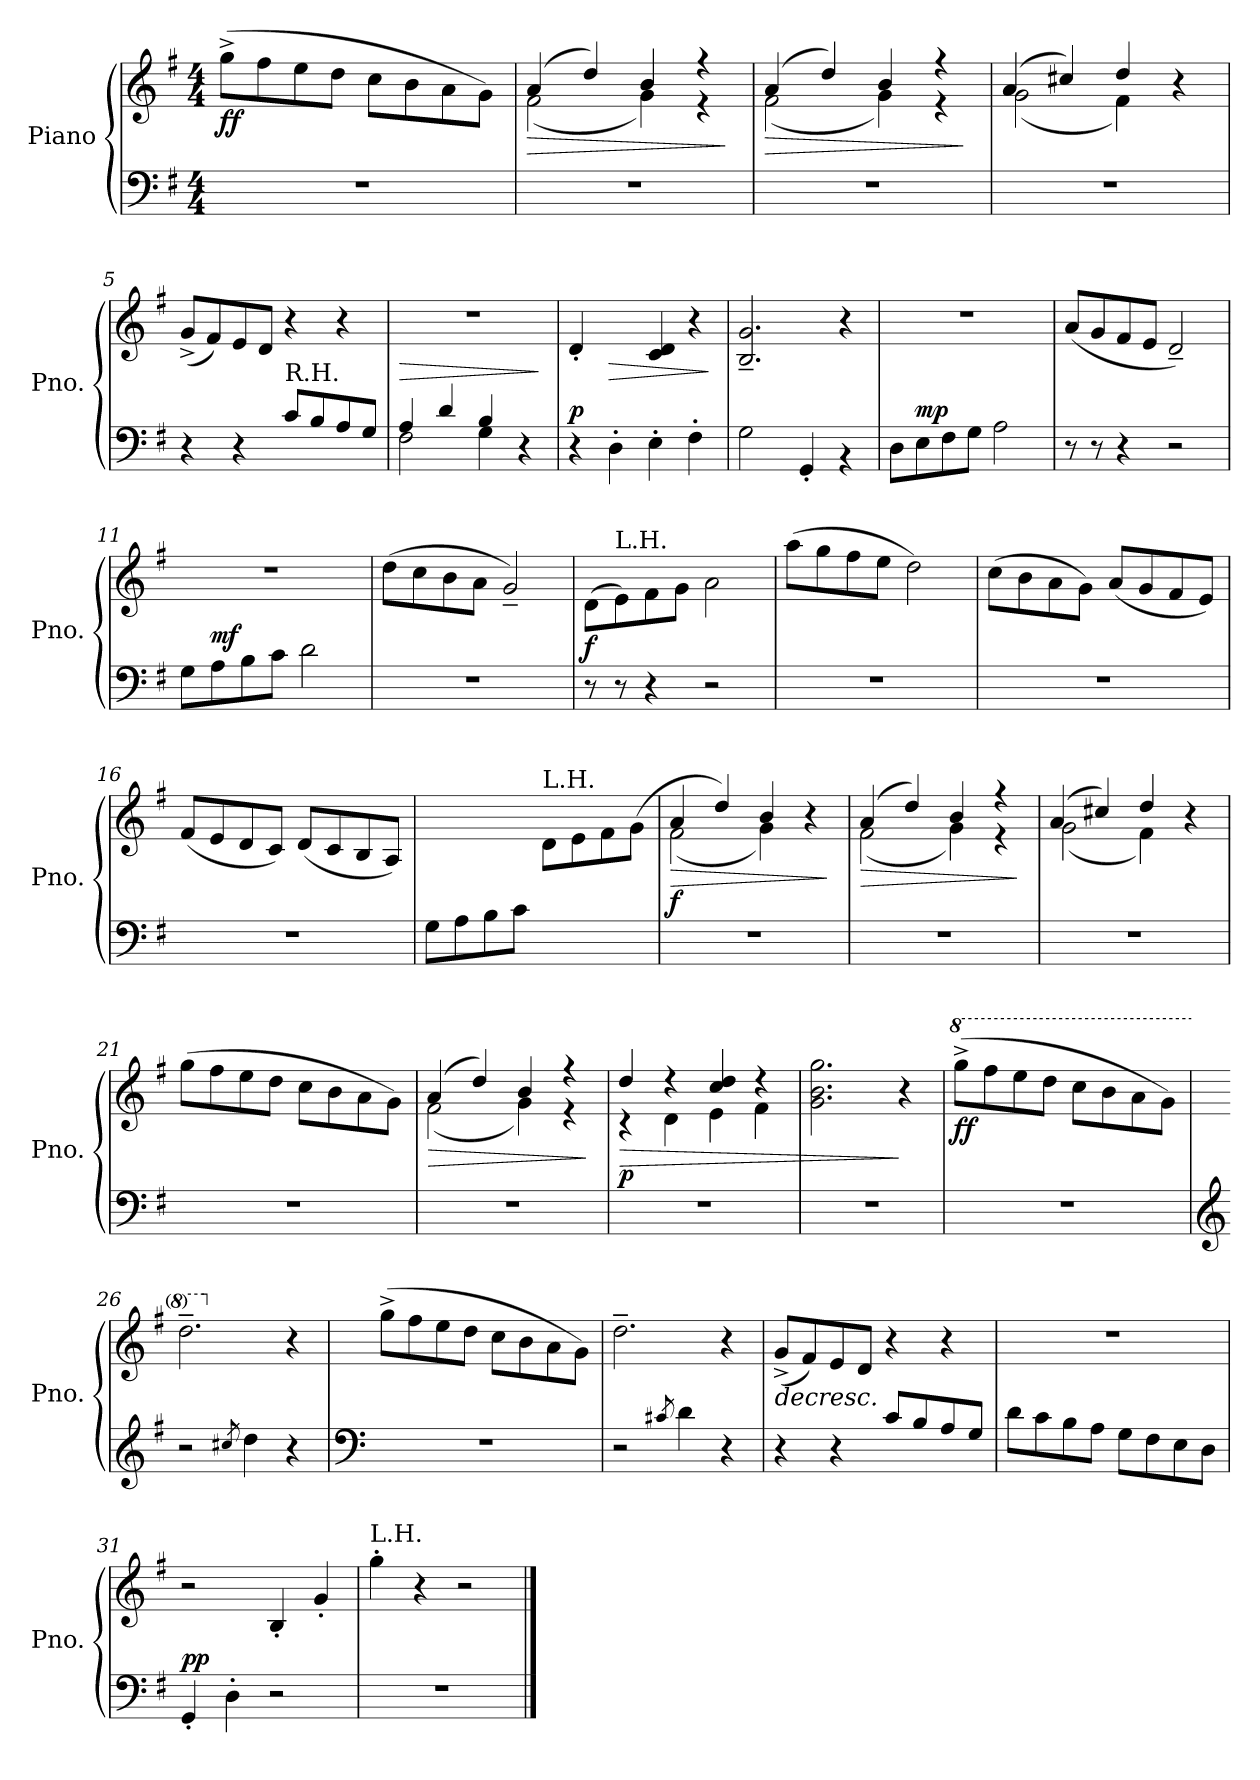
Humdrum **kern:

**kern	**kern	**dynam
*part1	*part1	*part1
*staff2	*staff1	*staff1/2
*I"Piano	*	*
*I'Pno.	*	*
*clefF4	*clefG2	*
*k[f#]	*k[f#]	*
*M4/4	*M4/4	*
=1	=1	=1
!	!	!LO:DY:b
!	!	!LO:DY:n=1:b
1r	(8gg^\L	f f
.	8ff#\	.
.	8ee\	.
.	8dd\J	.
.	8cc\L	.
.	8b\	.
.	8a\	.
.	8g\J)	.
=2	=2	=2
!	!LO:TX:a:t=L.H.	!
!	!	!LO:HP:b
*	*^	*
1r	(4a/	(2f#\	>
.	4dd/)	.	.
.	4b/	4g\)	.
.	4r	4r	.
*	*v	*v	*
.	.	]
=3	=3	=3
!	!	!LO:HP:b
*	*^	*
1r	(4a/	(2f#\	>
.	4dd/)	.	.
.	4b/	4g\)	.
.	4r	4r	.
*	*v	*v	*
.	.	]
=4	=4	=4
*	*^	*
1r	(4a/	(2g\	.
.	4cc#X/)	.	.
.	4dd/	4f#\)	.
.	4ryy	4r	.
*	*v	*v	*
!!LO:LB:g=z
=5	=5	=5
4r	(8g^/L	.
.	8f#/)	.
4r	8e/	.
.	8d/J	.
!LO:TX:a:t=R.H.	!	!
8c/L	4r	.
8B/	.	.
8A/	4r	.
8G/J	.	.
=6	=6	=6
*^	*	*
!	!	!	!LO:HP:b
4A/	2F#\	1r	>
4d/	.	.	.
4B/	4G\	.	.
4ryy	4r	.	.
*v	*v	*	*
.	.	]
=7	=7	=7
!	!	!LO:DY:a=2
4r	4d'/	p
!	!	!LO:HP:b
4D'\	4ryy	>
4E'\	4c/ 4d/	.
4F#'\	4r	.
.	.	]
=8	=8	=8
2G\	2.B/~ 2.g/~	.
4GG'/	.	.
4rBB	4r	.
!!LO:LB:g=z
=9	=9	=9
8D\L	1r	.
!	!	!LO:DY:a=2
8E\	.	mp
8F#\	.	.
8G\J	.	.
2A\	.	.
=10	=10	=10
8r	(8a/L	.
8r	8g/	.
4r	8f#/	.
.	8e/J	.
2r	2d~/)	.
=11	=11	=11
8G\L	1r	.
!	!	!LO:DY:a=2
8A\	.	mf
8B\	.	.
8c\J	.	.
2d\	.	.
=12	=12	=12
1r	(8dd\L	.
.	8cc\	.
.	8b\	.
.	8a\J	.
.	2g~/)	.
!!LO:LB:g=z
=13	=13	=13
!	!	!LO:DY:a=2
8r	(8d\L	f
!	!LO:TX:a:t=L.H.	!
8r	8e\)	.
4r	8f#\	.
.	8g\J	.
2r	2a\	.
=14	=14	=14
1r	(8aa\L	.
.	8gg\	.
.	8ff#\	.
.	8ee\J	.
.	2dd\)	.
=15	=15	=15
*	*MM100	*
1r	(8cc\L	.
.	8b\	.
.	8a\	.
.	8g\J)	.
*	*MM95	*
.	(8a/L	.
.	8g/	.
.	8f#/	.
.	8e/J)	.
=16	=16	=16
*	*MM90	*
1r	(8f#/L	.
.	8e/	.
.	8d/	.
.	8c/J)	.
*	*MM85	*
.	(8d/L	.
.	8c/	.
.	8B/	.
.	8A/J)	.
!!LO:LB:g=z
=17	=17	=17
*	*MM110	*
(8G\L	8ryy	.
8A\	8ryy	.
8B\	4ryy	.
8c\J	.	.
!	!LO:TX:a:t=L.H.	!
8ryy	8d\L	.
8ryy	8e\	.
4ryy	8f#\	.
.	(8g\J	.
=18	=18	=18
!	!	!LO:HP:b
*	*^	*
!	!	!	!LO:DY:n=1:a=2
1r	4a/	(2f#\	> f
.	4dd/)	.	.
.	4b/	4g\)	.
.	4ryy	4r	.
*	*v	*v	*
.	.	]
=19	=19	=19
!	!	!LO:HP:b
*	*^	*
1r	(4a/	(2f#\	>
.	4dd/)	.	.
.	4b/	4g\)	.
.	4r	4r	.
*	*v	*v	*
.	.	]
=20	=20	=20
*	*^	*
1r	(4a/	(2g\	.
.	4cc#X/)	.	.
.	4dd/	4f#\)	.
.	4ryy	4r	.
*	*v	*v	*
!!LO:PB:g=z
=21	=21	=21
1r	(8gg\L	.
.	8ff#\	.
.	8ee\	.
.	8dd\J	.
.	8cc\L	.
.	8b\	.
.	8a\	.
.	8g\J)	.
=22	=22	=22
!	!LO:TX:a:t=L.H.	!
!	!	!LO:HP:b
*	*^	*
1r	(4a/	(2f#\	>
.	4dd/)	.	.
.	4b/	4g\)	.
.	4r	4r	.
*	*v	*v	*
.	.	]
=23	=23	=23
!	!	!LO:HP:b
*	*^	*
!	!	!	!LO:DY:n=1:a=2
1r	4dd/	4r	> p
.	4r	4d\	.
.	4cc/ 4dd/	4e\	.
.	4r	4f#\	.
*	*v	*v	*
=24	=24	=24
1r	2.g\ 2.b\ 2.gg\	.
.	4r	]
!!LO:LB:g=z
=25	=25	=25
*	*8va	*
!	!	!LO:DY:b
!	!	!LO:DY:n=1:b
1r	(8ggg^\L	f f
.	8fff#\	.
.	8eee\	.
.	8ddd\J	.
.	8ccc\L	.
.	8bb\	.
.	8aa\	.
.	8gg\J)	.
=26	=26	=26
*clefG2	*	*
2r	2.ddd~\	.
8qcc#X/	.	.
4dd\	.	.
*	*X8va	*
4r	4r	.
=27	=27	=27
*clefF4	*	*
1r	(8gg^\L	.
.	8ff#\	.
.	8ee\	.
.	8dd\J	.
.	8cc\L	.
.	8b\	.
.	8a\	.
.	8g\J)	.
=28	=28	=28
2r	2.dd~\	.
8qc#X/	.	.
4d\	.	.
4r	4r	.
!!LO:LB:g=z
=29	=29	=29
!	!	!LO:HP:b
4r	(8g^/L	>
.	8f#/)	.
4r	8e/	.
.	8d/J	.
8c/L	4r	.
8B/	.	.
8A/	4r	.
8G/J	.	.
=30	=30	=30
8d\L	1r	.
8c\	.	.
8B\	.	.
8A\J	.	.
8G\L	.	.
8F#\	.	.
8E\	.	.
8D\J	.	.
=31	=31	=31
!	!	!LO:DY:a=2
4GG'/	2r	pp
4D'\	.	.
2r	4B'/	]
.	4g'/	.
=32	=32	=32
!	!LO:TX:a:t=L.H.	!
1r	4gg'\	.
.	4r	.
.	2r	.
==	==	==
*-	*-	*-
